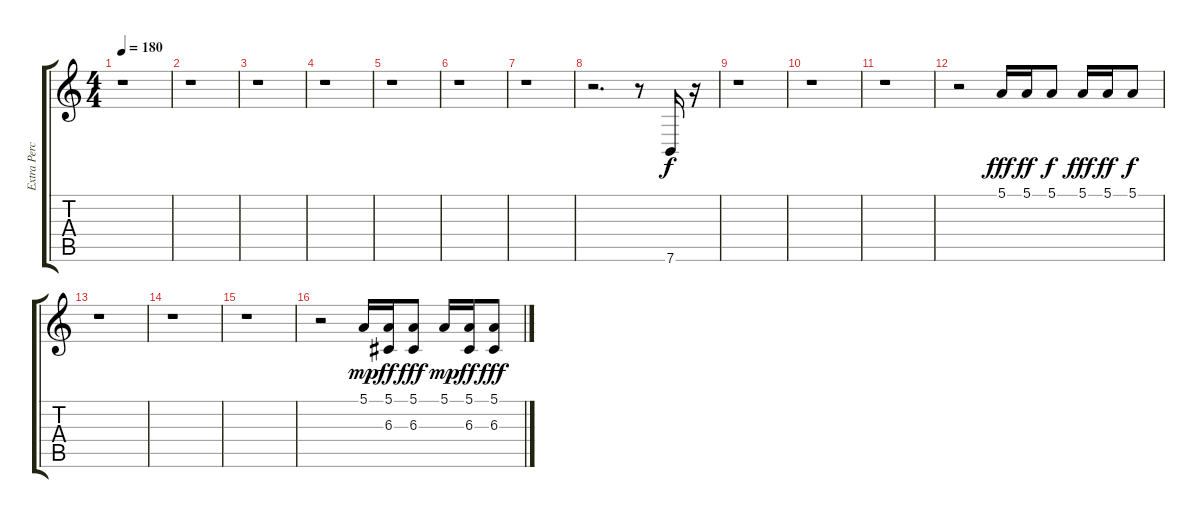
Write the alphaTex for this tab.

\track ("Extra Perc." "Extra Perc") {instrument melodictom}
\staff {score tabs}
\tuning (E4 B3 G3 D3 A2 E2) {hide}
\ts (4 4)
\tempo 180
\clef g2
\ks c
r.1{dy f} |
r.1 |
r.1 |
r.1 |
r.1 |
r.1 |
r.1 |
r.2{d} r.8 7.6.16{balance 8} r.16 |
r.1 |
r.1 |
r.1 |
r.2 5.1.16{dy fff balance 12} 5.1.16{dy ff} 5.1.8{dy f} 5.1.16{dy fff} 5.1.16{dy ff} 5.1.8{dy f} |
r.1 |
r.1 |
r.1 |
r.2 5.1.16{dy mp balance 12} (5.1 6.3).16{dy ff} (5.1 6.3).8{dy fff} 5.1.16{dy mp} (5.1 6.3).16{dy ff} (5.1 6.3).8{dy fff}
